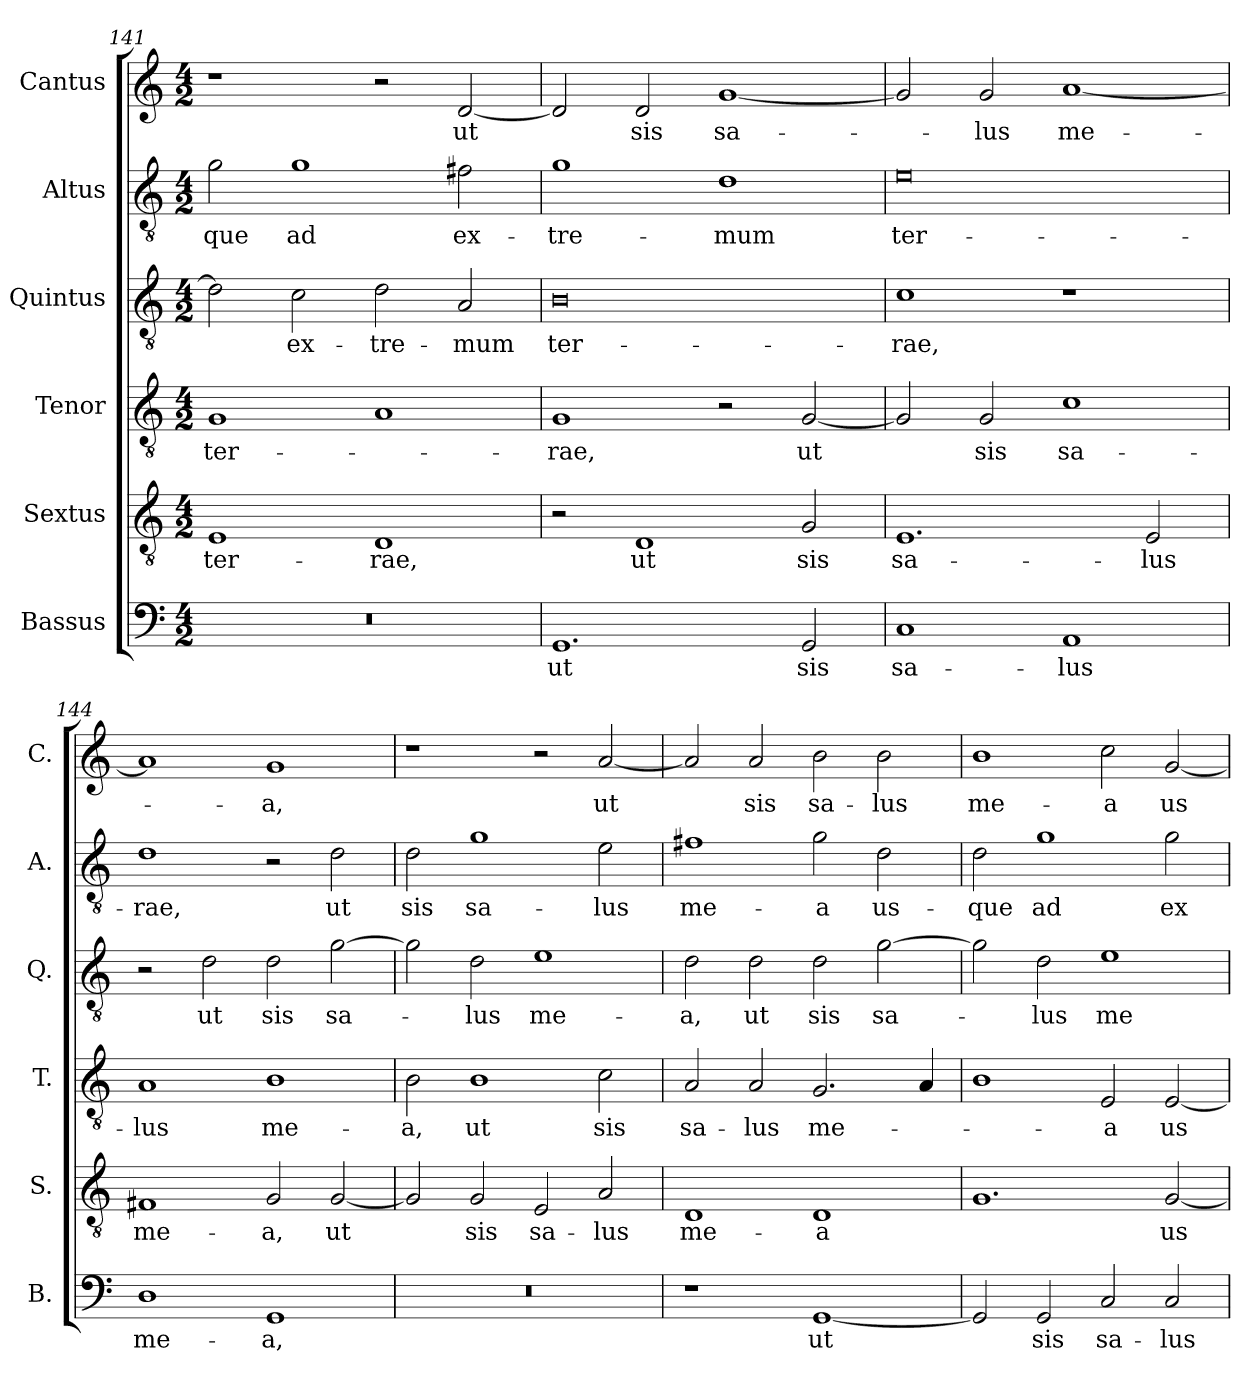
**kern	**text	**kern	**text	**kern	**text	**kern	**text	**kern	**text	**kern	**text
*part6	*part6	*part5	*part5	*part4	*part4	*part3	*part3	*part2	*part2	*part1	*part1
*staff6	*staff6	*staff5	*staff5	*staff4	*staff4	*staff3	*staff3	*staff2	*staff2	*staff1	*staff1
*I"Bassus	*	*I"Sextus	*	*I"Tenor	*	*I"Quintus	*	*I"Altus	*	*I"Cantus	*
*I'B.	*	*I'S.	*	*I'T.	*	*I'Q.	*	*I'A.	*	*I'C.	*
*clefF4	*	*clefGv2	*	*clefGv2	*	*clefGv2	*	*clefGv2	*	*clefG2	*
*k[]	*	*k[]	*	*k[]	*	*k[]	*	*k[]	*	*k[]	*
*M4/2	*	*M4/2	*	*M4/2	*	*M4/2	*	*M4/2	*	*M4/2	*
=141	=141	=141	=141	=141	=141	=141	=141	=141	=141	=141	=141
0r	.	1E	ter-	1G	ter-	2d\]	.	2g\	-que	1r	.
.	.	.	.	.	.	2c\	ex-	1g	ad	.	.
.	.	1D	-rae,	1A	.	2d\	-tre-	.	.	2r	.
.	.	.	.	.	.	2A/	-mum	2f#X\	ex-	[2d/	ut
=142	=142	=142	=142	=142	=142	=142	=142	=142	=142	=142	=142
1.GG	ut	2r	.	1G	-rae,	0B	ter-	1g	-tre-	2d/]	.
.	.	1D	ut	.	.	.	.	.	.	2d/	sis
.	.	.	.	2r	.	.	.	1d	-mum	[1g	sa-
2GG/	sis	2G/	sis	[2G/	ut	.	.	.	.	.	.
=143	=143	=143	=143	=143	=143	=143	=143	=143	=143	=143	=143
1C	sa-	1.E	sa-	2G/]	.	1c	-rae,	0e	ter-	2g/]	.
.	.	.	.	2G/	sis	.	.	.	.	2g/	-lus
1AA	-lus	.	.	1c	sa-	1r	.	.	.	[1a	me-
.	.	2E/	-lus	.	.	.	.	.	.	.	.
=144	=144	=144	=144	=144	=144	=144	=144	=144	=144	=144	=144
1D	me-	1F#X	me-	1A	-lus	2r	.	1d	-rae,	1a]	.
.	.	.	.	.	.	2d\	ut	.	.	.	.
1GG	-a,	2G/	-a,	1B	me-	2d\	sis	2r	.	1g	-a,
.	.	[2G/	ut	.	.	[2g\	sa-	2d\	ut	.	.
=145	=145	=145	=145	=145	=145	=145	=145	=145	=145	=145	=145
0r	.	2G/]	.	2B\	-a,	2g\]	.	2d\	sis	1r	.
.	.	2G/	sis	1B	ut	2d\	-lus	1g	sa-	.	.
.	.	2E/	sa-	.	.	1e	me-	.	.	2r	.
.	.	2A/	-lus	2c\	sis	.	.	2e\	-lus	[2a/	ut
=146	=146	=146	=146	=146	=146	=146	=146	=146	=146	=146	=146
1r	.	1D	me-	2A/	sa-	2d\	-a,	1f#X	me-	2a/]	.
.	.	.	.	2A/	-lus	2d\	ut	.	.	2a/	sis
[1GG	ut	1D	-a	2.G/	me-	2d\	sis	2g\	-a	2b\	sa-
.	.	.	.	.	.	[2g\	sa-	2d\	us-	2b\	-lus
.	.	.	.	4A/	.	.	.	.	.	.	.
=147	=147	=147	=147	=147	=147	=147	=147	=147	=147	=147	=147
2GG/]	.	1.G	.	1B	.	2g\]	.	2d\	-que	1b	me-
2GG/	sis	.	.	.	.	2d\	-lus	1g	ad	.	.
2C/	sa-	.	.	2E/	-a	1e	me-	.	.	2cc\	-a
2C/	-lus	[2G/	us-	[2E/	us-	.	.	2g\	ex-	[2g/	us-
=	=	=	=	=	=	=	=	=	=	=	=
*-	*-	*-	*-	*-	*-	*-	*-	*-	*-	*-	*-
